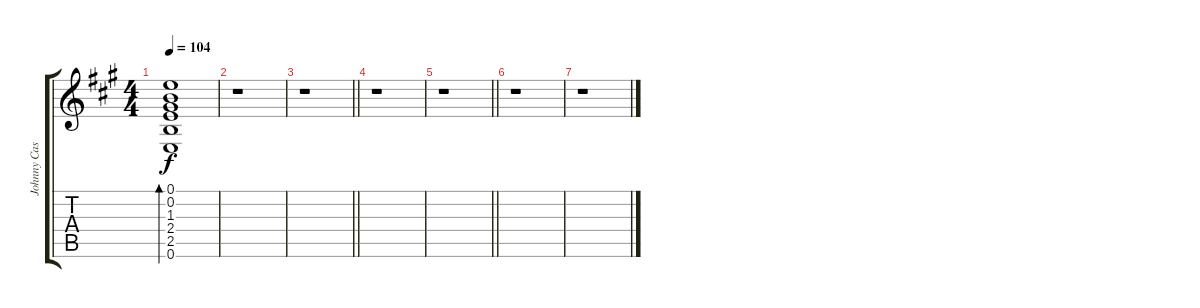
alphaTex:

\track ("Johnny Cash (Lead)" "Johnny Cas") {mute instrument acousticguitarsteel}
\staff {score tabs}
\tuning (E4 B3 G3 D3 A2 E2) {hide}
\ts (4 4)
\tempo 104
\clef g2
\ks a
(0.1 0.2 1.3 2.4 2.5 0.6).1{bd 60 dy f} |
r.1 |
\barLineRight lightlight
r.1 |
r.1 |
\barLineRight lightlight
r.1 |
r.1 |
r.1
